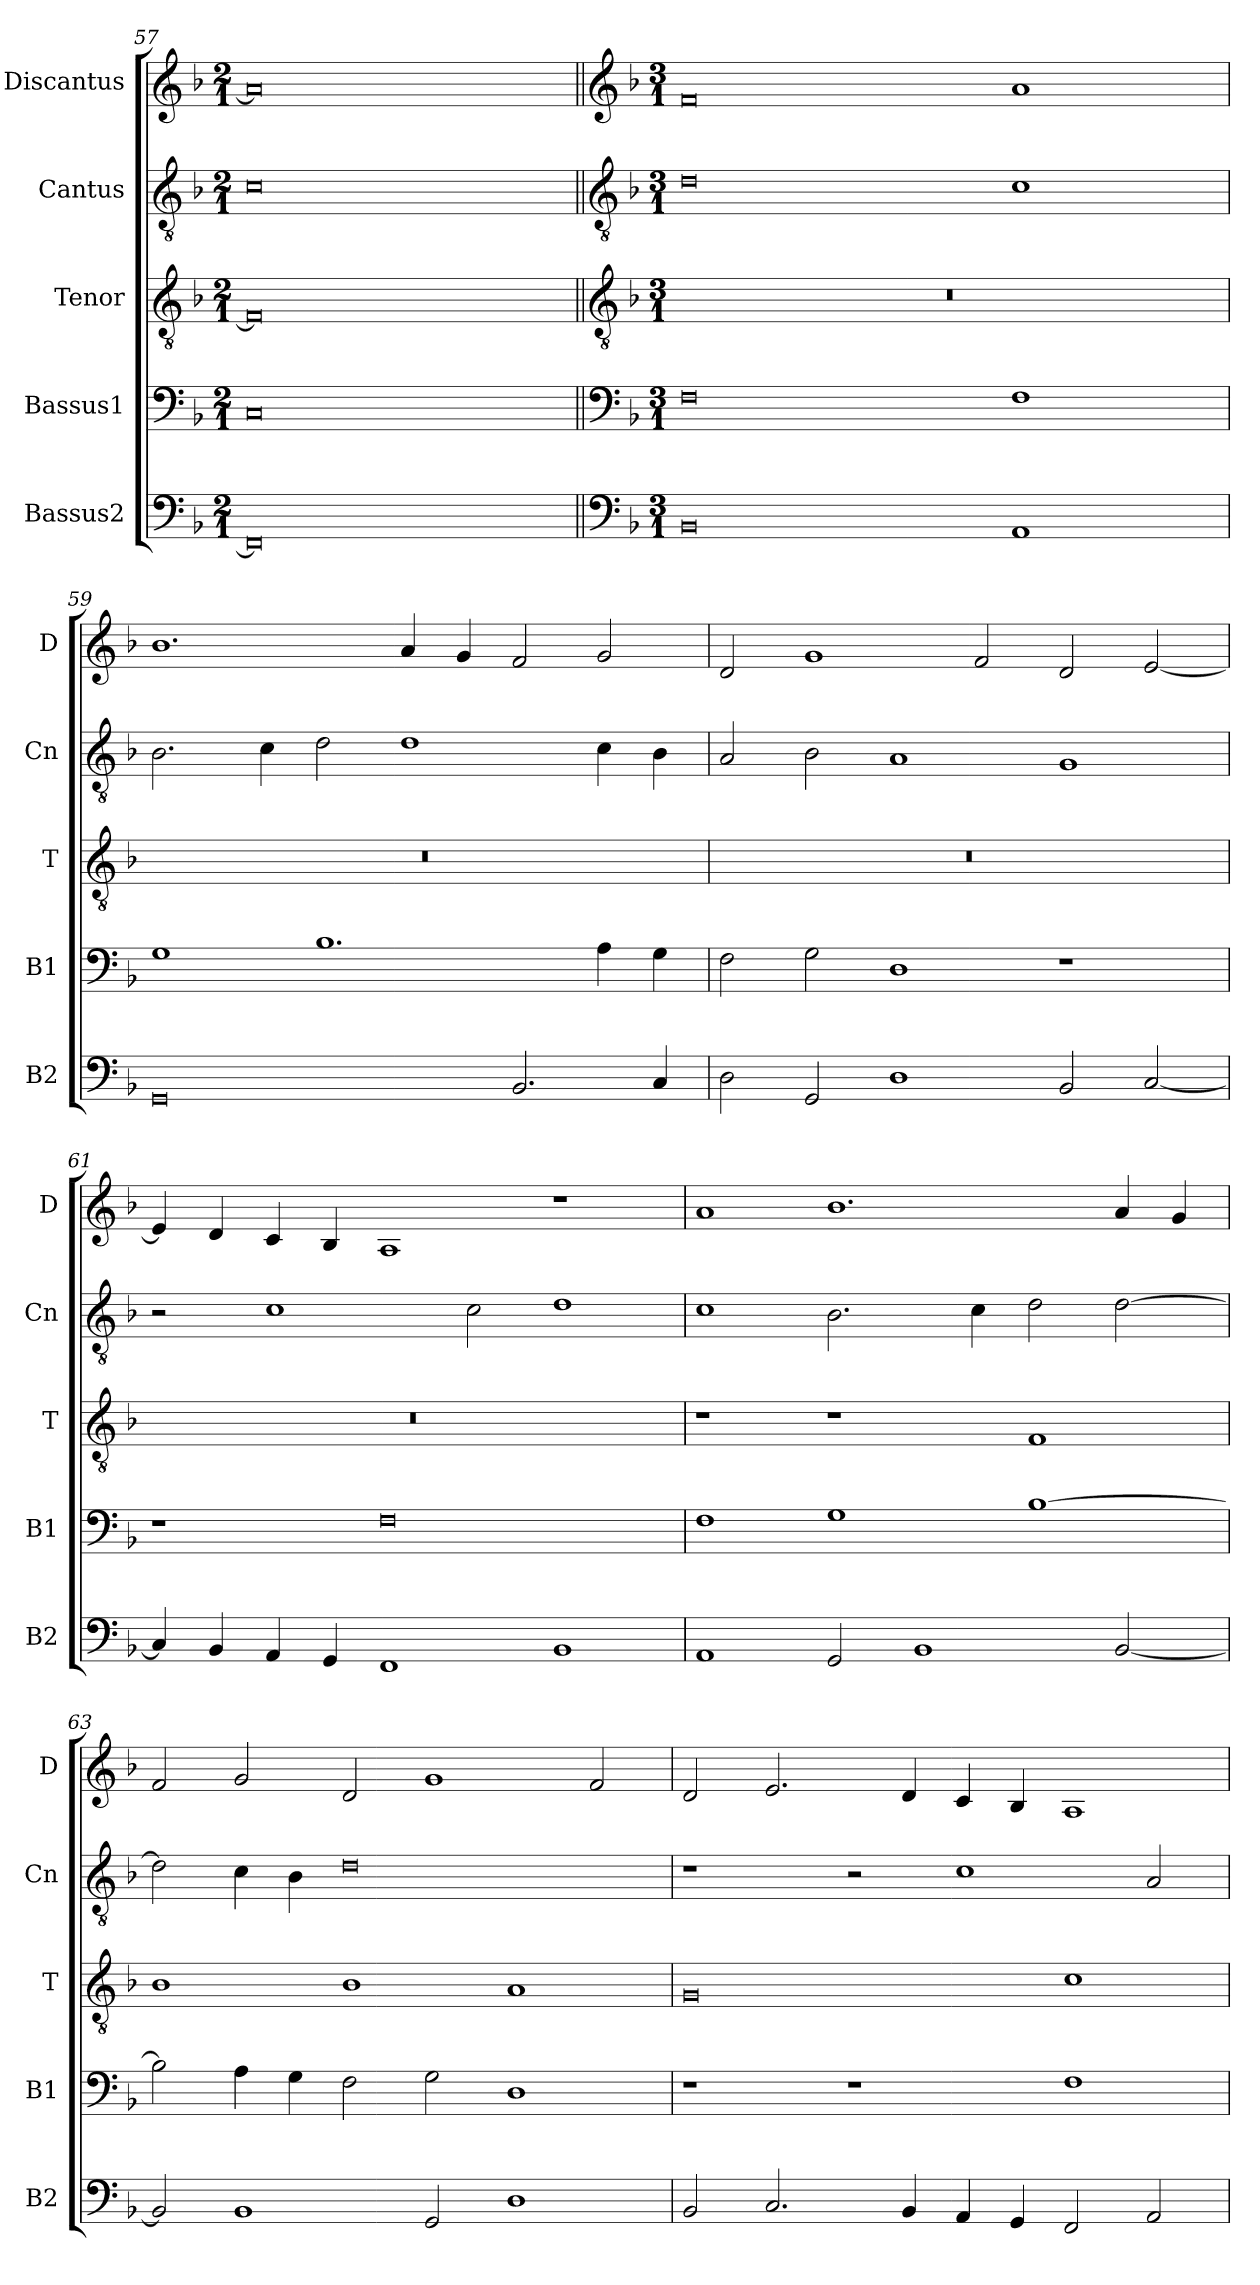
**kern	**kern	**kern	**kern	**kern
*part5	*part4	*part3	*part2	*part1
*staff5	*staff4	*staff3	*staff2	*staff1
*I"Bassus2	*I"Bassus1	*I"Tenor	*I"Cantus	*I"Discantus
*I'B2	*I'B1	*I'T	*I'Cn	*I'D
*clefF4	*clefF4	*clefGv2	*clefGv2	*clefG2
*k[b-]	*k[b-]	*k[b-]	*k[b-]	*k[b-]
*M2/1	*M2/1	*M2/1	*M2/1	*M2/1
=57	=57	=57	=57	=57
0FF]	0C	0F]	0c	0a]
=58||	=58||	=58||	=58||	=58||
*clefF4	*clefF4	*clefGv2	*clefGv2	*clefG2
*k[b-]	*k[b-]	*k[b-]	*k[b-]	*k[b-]
*M3/1	*M3/1	*M3/1	*M3/1	*M3/1
0BB-	0F	0.r	0d	0f
1AA	1F	.	1c	1a
=59	=59	=59	=59	=59
0GG	1G	0.r	2.B-\	1.b-
.	.	.	4c\	.
.	1.B-	.	2d\	.
.	.	.	1d	4a/
.	.	.	.	4g/
2.BB-/	.	.	.	2f/
.	4A\	.	4c\	2g/
4C/	4G\	.	4B-\	.
=60	=60	=60	=60	=60
2D\	2F\	0.r	2A/	2d/
2GG/	2G\	.	2B-\	1g
1D	1D	.	1A	.
.	.	.	.	2f/
2BB-/	1r	.	1G	2d/
[2C/	.	.	.	[2e/
=61	=61	=61	=61	=61
4C/]	1r	0.r	2r	4e/]
4BB-/	.	.	.	4d/
4AA/	.	.	1c	4c/
4GG/	.	.	.	4B-/
1FF	0F	.	.	1A
.	.	.	2c\	.
1BB-	.	.	1d	1r
=62	=62	=62	=62	=62
1AA	1F	1r	1c	1a
2GG/	1G	1r	2.B-\	1.b-
1BB-	.	.	.	.
.	.	.	4c\	.
.	[1B-	1F	2d\	.
[2BB-/	.	.	[2d\	4a/
.	.	.	.	4g/
=63	=63	=63	=63	=63
2BB-/]	2B-\]	1B-	2d\]	2f/
1BB-	4A\	.	4c\	2g/
.	4G\	.	4B-\	.
.	2F\	1B-	0d	2d/
2GG/	2G\	.	.	1g
1D	1D	1A	.	.
.	.	.	.	2f/
=64	=64	=64	=64	=64
2BB-/	1r	0G	1r	2d/
2.C/	.	.	.	2.e/
.	1r	.	2r	.
4BB-/	.	.	.	4d/
4AA/	.	.	1c	4c/
4GG/	.	.	.	4B-/
2FF/	1F	1c	.	1A
2AA/	.	.	2A/	.
=	=	=	=	=
*-	*-	*-	*-	*-
